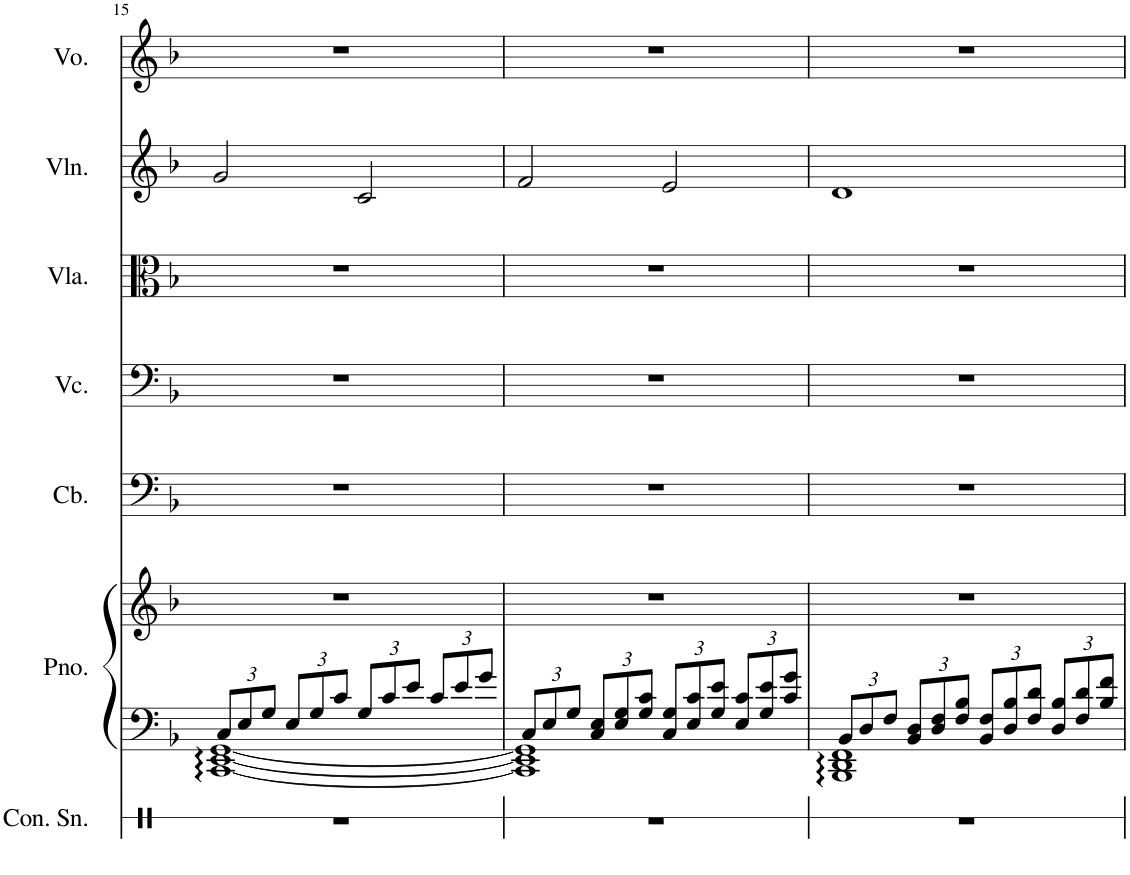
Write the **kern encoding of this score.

**kern	**kern	**kern	**kern	**kern	**kern	**kern	**kern
*part7	*part6	*part6	*part5	*part4	*part3	*part2	*part1
*staff8	*staff7	*staff6	*staff5	*staff4	*staff3	*staff2	*staff1
*I"Concert Snare Drum	*I"Piano	*	*I"Contrabass	*I"Violoncello	*I"Viola	*I"Violin	*I"Voice
*I'Con. Sn.	*I'Pno.	*	*I'Cb.	*I'Vc.	*I'Vla.	*I'Vln.	*I'Vo.
!!LO:PB:g=z
*clefX	*clefF4	*clefG2	*clefF4	*clefF4	*clefC3	*clefG2	*clefG2
*	*	*	*Trd7c12	*	*	*	*
*k[]	*k[b-]	*k[b-]	*k[b-]	*k[b-]	*k[b-]	*k[b-]	*k[b-]
*M4/4	*M4/4	*M4/4	*M4/4	*M4/4	*M4/4	*M4/4	*M4/4
=15	=15	=15	=15	=15	=15	=15	=15
*	*^	*	*	*	*	*	*
*	*	*Xbrackettup	*	*	*	*	*	*
1r	[<1CC [<1EE [<1GG	12C/L	1r	1r	1r	1r	2g/	1r
.	.	12E/	.	.	.	.	.	.
.	.	12G/J	.	.	.	.	.	.
.	.	12E/L	.	.	.	.	.	.
.	.	12G/	.	.	.	.	.	.
.	.	12c/J	.	.	.	.	.	.
.	.	12G/L	.	.	.	.	2c/	.
.	.	12c/	.	.	.	.	.	.
.	.	12e/J	.	.	.	.	.	.
.	.	12c/L	.	.	.	.	.	.
.	.	12e/	.	.	.	.	.	.
.	.	12g/J	.	.	.	.	.	.
=16	=16	=16	=16	=16	=16	=16	=16	=16
1r	1CC] 1EE] 1GG]	12C/L	1r	1r	1r	1r	2f/	1r
.	.	12E/	.	.	.	.	.	.
.	.	12G/J	.	.	.	.	.	.
.	.	12C/ 12E/L	.	.	.	.	.	.
.	.	12E/ 12G/	.	.	.	.	.	.
.	.	12G/ 12c/J	.	.	.	.	.	.
.	.	12C/ 12G/L	.	.	.	.	2e/	.
.	.	12E/ 12c/	.	.	.	.	.	.
.	.	12G/ 12e/J	.	.	.	.	.	.
.	.	12E/ 12c/L	.	.	.	.	.	.
.	.	12G/ 12e/	.	.	.	.	.	.
.	.	12c/ 12g/J	.	.	.	.	.	.
=17	=17	=17	=17	=17	=17	=17	=17	=17
1r	1BBB- 1DD 1FF	12BB-/L	1r	1r	1r	1r	1d	1r
.	.	12D/	.	.	.	.	.	.
.	.	12F/J	.	.	.	.	.	.
.	.	12BB-/ 12D/L	.	.	.	.	.	.
.	.	12D/ 12F/	.	.	.	.	.	.
.	.	12F/ 12B-/J	.	.	.	.	.	.
.	.	12BB-/ 12F/L	.	.	.	.	.	.
.	.	12D/ 12B-/	.	.	.	.	.	.
.	.	12F/ 12d/J	.	.	.	.	.	.
.	.	12D/ 12B-/L	.	.	.	.	.	.
.	.	12F/ 12d/	.	.	.	.	.	.
.	.	12B-/ 12f/J	.	.	.	.	.	.
*	*v	*v	*	*	*	*	*	*
=	=	=	=	=	=	=	=
*-	*-	*-	*-	*-	*-	*-	*-
